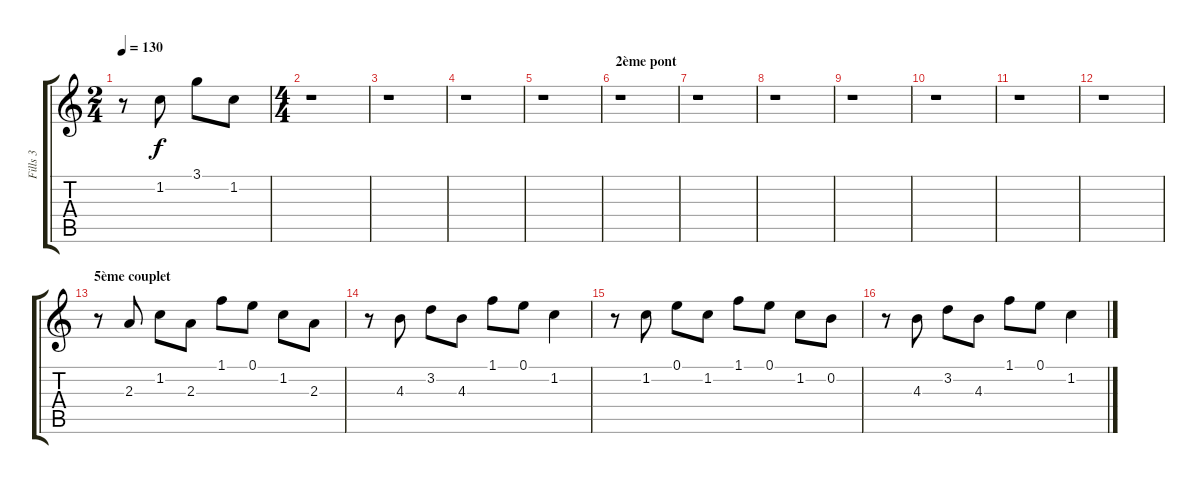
\track ("Fills 3" "Fills 3") {instrument electricguitarclean}
\staff {score tabs}
\tuning (E4 B3 G3 D3 A2 E2) {hide}
\ts (2 4)
\tempo 130
\clef g2
\ks c
r.8{dy f} 1.2.8 3.1.8 1.2.8 |
\ts (4 4)
r.1 |
r.1 |
r.1 |
r.1 |
\section ("" "2ème pont")
r.1 |
r.1 |
r.1 |
r.1 |
r.1 |
r.1 |
r.1 |
\section ("" "5ème couplet")
r.8 2.3.8 1.2.8 2.3.8 1.1.8 0.1.8 1.2.8 2.3.8 |
r.8 4.3.8 3.2.8 4.3.8 1.1.8 0.1.8 1.2.4 |
r.8 1.2.8 0.1.8 1.2.8 1.1.8 0.1.8 1.2.8 0.2.8 |
r.8 4.3.8 3.2.8 4.3.8 1.1.8 0.1.8 1.2.4
